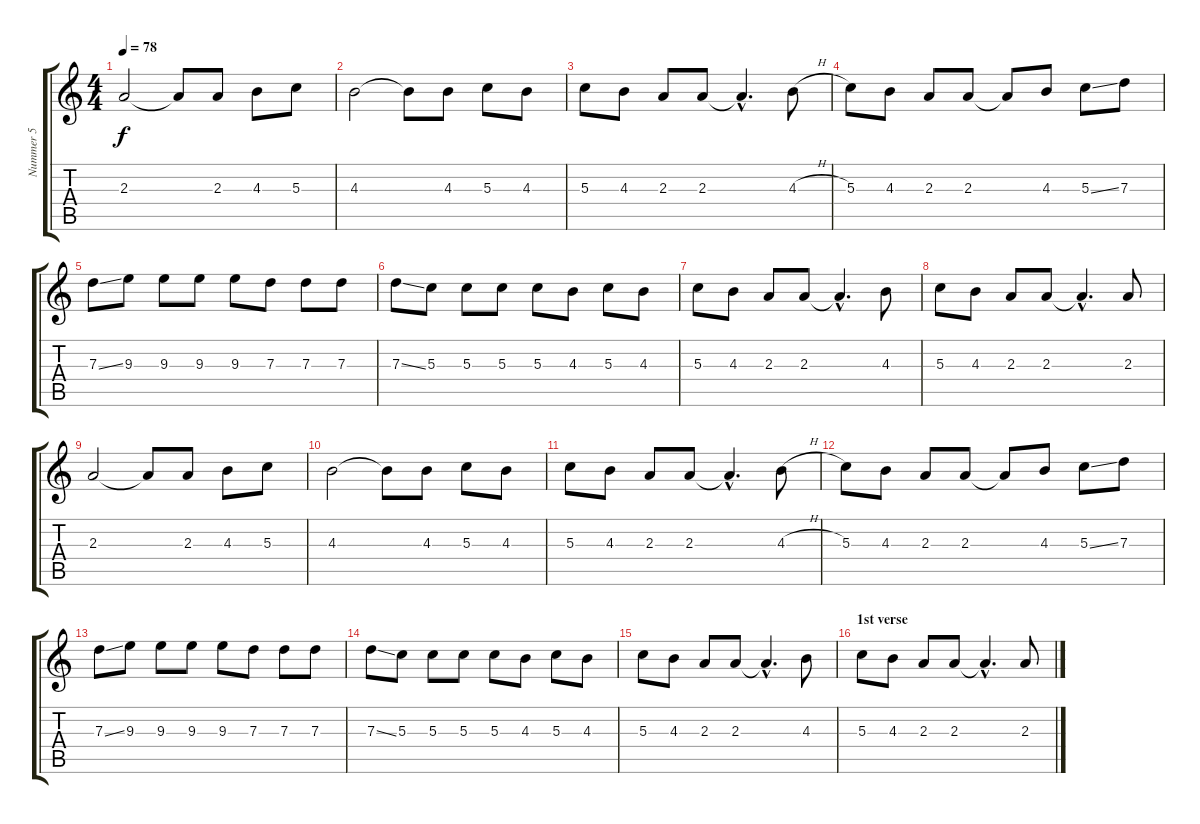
\track ("Nummer 5" "Nummer 5") {instrument electricbasspick}
\staff {score tabs}
\tuning (E4 B3 G3 D3 A2 E2) {hide}
\ts (4 4)
\tempo 78
\clef g2
\ks c
2.3.2{dy f} 2.3{t}.8 2.3.8 4.3.8 5.3.8 |
4.3.2 4.3{t}.8 4.3.8 5.3.8 4.3.8 |
5.3.8 4.3.8 2.3.8 2.3.8 2.3{hac t}.4{d} 4.3{h}.8 |
5.3.8 4.3.8 2.3.8 2.3.8 2.3{t}.8 4.3.8 5.3{ss}.8 7.3.8 |
7.3{ss}.8 9.3.8 9.3.8 9.3.8 9.3.8 7.3.8 7.3.8 7.3.8 |
7.3{ss}.8 5.3.8 5.3.8 5.3.8 5.3.8 4.3.8 5.3.8 4.3.8 |
5.3.8 4.3.8 2.3.8 2.3.8 2.3{hac t}.4{d} 4.3.8 |
5.3.8 4.3.8 2.3.8 2.3.8 2.3{hac t}.4{d} 2.3.8 |
2.3.2 2.3{t}.8 2.3.8 4.3.8 5.3.8 |
4.3.2 4.3{t}.8 4.3.8 5.3.8 4.3.8 |
5.3.8 4.3.8 2.3.8 2.3.8 2.3{hac t}.4{d} 4.3{h}.8 |
5.3.8 4.3.8 2.3.8 2.3.8 2.3{t}.8 4.3.8 5.3{ss}.8 7.3.8 |
7.3{ss}.8 9.3.8 9.3.8 9.3.8 9.3.8 7.3.8 7.3.8 7.3.8 |
7.3{ss}.8 5.3.8 5.3.8 5.3.8 5.3.8 4.3.8 5.3.8 4.3.8 |
5.3.8 4.3.8 2.3.8 2.3.8 2.3{hac t}.4{d} 4.3.8 |
\section ("" "1st verse")
5.3.8 4.3.8 2.3.8 2.3.8 2.3{hac t}.4{d} 2.3.8
